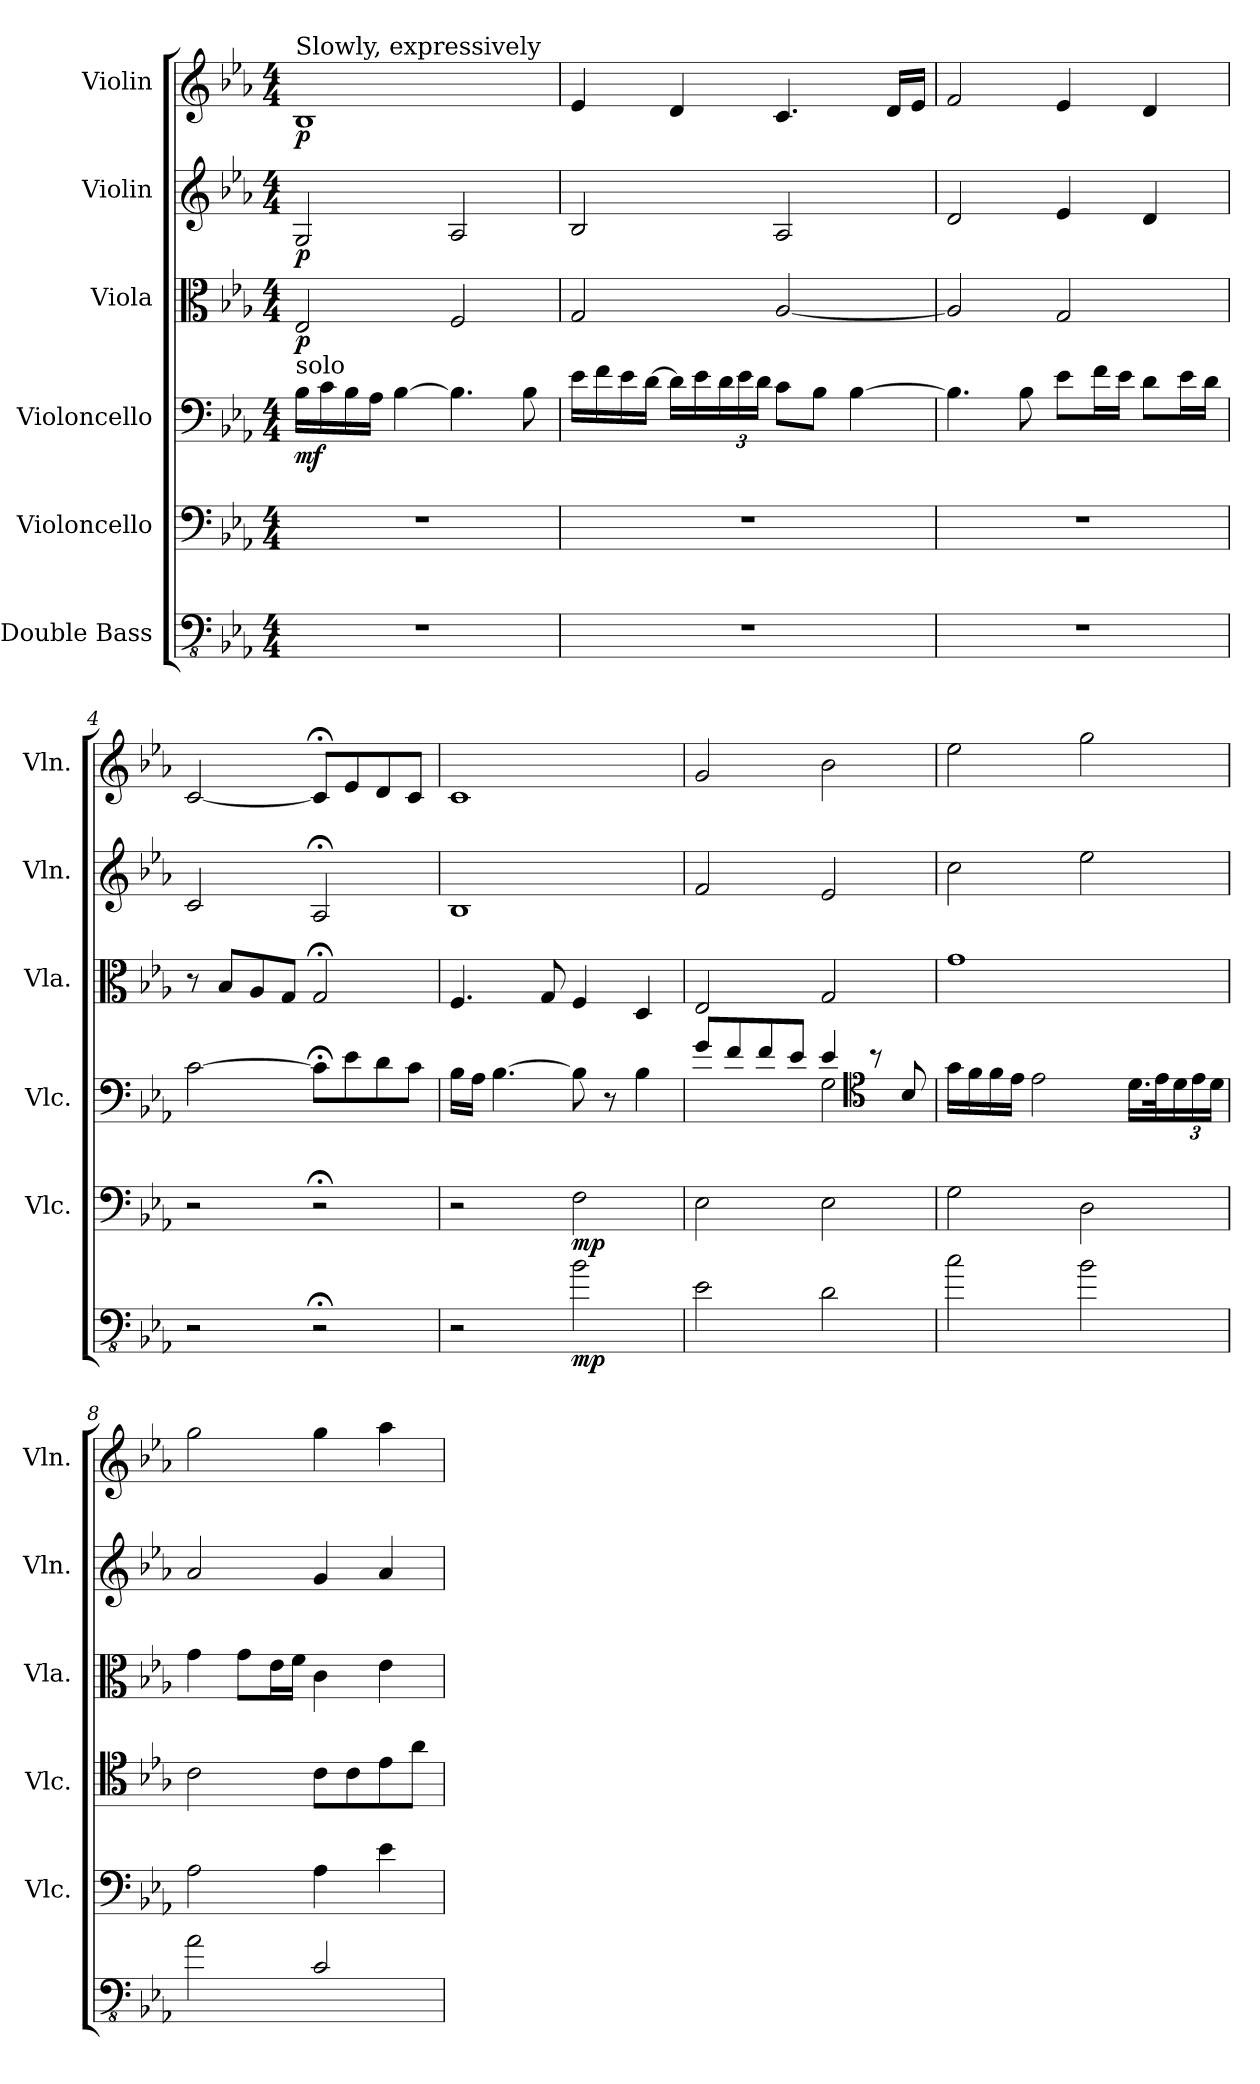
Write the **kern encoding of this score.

**kern	**dynam	**kern	**dynam	**kern	**dynam	**kern	**dynam	**kern	**dynam	**kern	**dynam
*part6	*part6	*part5	*part5	*part4	*part4	*part3	*part3	*part2	*part2	*part1	*part1
*staff6	*staff6	*staff5	*staff5	*staff4	*staff4	*staff3	*staff3	*staff2	*staff2	*staff1	*staff1
*I"Double Bass	*	*I"Violoncello	*	*I"Violoncello	*	*I"Viola	*	*I"Violin	*	*I"Violin	*
*	*	*I'Vlc.	*	*I'Vlc.	*	*I'Vla.	*	*I'Vln.	*	*I'Vln.	*
*clefFv4	*	*clefF4	*	*clefF4	*	*clefC3	*	*clefG2	*	*clefG2	*
*ITrd7c12	*	*	*	*	*	*	*	*	*	*	*
*k[b-e-a-]	*	*k[b-e-a-]	*	*k[b-e-a-]	*	*k[b-e-a-]	*	*k[b-e-a-]	*	*k[b-e-a-]	*
*M4/4	*	*M4/4	*	*M4/4	*	*M4/4	*	*M4/4	*	*M4/4	*
*MM60	*	*MM60	*	*MM60	*	*MM60	*	*MM60	*	*MM60	*
=1	=1	=1	=1	=1	=1	=1	=1	=1	=1	=1	=1
!	!	!	!	!	!	!	!	!	!	!LO:TX:a:t=Slowly, expressively	!
!	!	!	!	!LO:TX:a:t=solo	!	!	!	!	!	!	!
!	!	!	!	!	!LO:DY:b	!	!LO:DY:b	!	!LO:DY:b	!	!LO:DY:b
1r	.	1r	.	16B-\LL	mf	2E-/	p	2G/	p	1B-	p
.	.	.	.	16c\	.	.	.	.	.	.	.
.	.	.	.	16B-\	.	.	.	.	.	.	.
.	.	.	.	16A-\JJ	.	.	.	.	.	.	.
.	.	.	.	[4B-\	.	.	.	.	.	.	.
.	.	.	.	4.B-\]	.	2F/	.	2A-/	.	.	.
.	.	.	.	8B-\	.	.	.	.	.	.	.
=2	=2	=2	=2	=2	=2	=2	=2	=2	=2	=2	=2
1r	.	1r	.	16e-\LL	.	2G/	.	2B-/	.	4e-/	.
.	.	.	.	16f\	.	.	.	.	.	.	.
.	.	.	.	16e-\	.	.	.	.	.	.	.
.	.	.	.	[16d\JJ	.	.	.	.	.	.	.
.	.	.	.	16d\LL]	.	.	.	.	.	4d/	.
.	.	.	.	16e-\	.	.	.	.	.	.	.
*	*	*	*	*Xbrackettup	*	*	*	*	*	*	*
.	.	.	.	24d\	.	.	.	.	.	.	.
.	.	.	.	24e-\	.	.	.	.	.	.	.
.	.	.	.	24d\JJ	.	.	.	.	.	.	.
.	.	.	.	8c\L	.	[2A-/	.	2A-/	.	4.c/	.
.	.	.	.	8B-\J	.	.	.	.	.	.	.
.	.	.	.	[4B-\	.	.	.	.	.	.	.
.	.	.	.	.	.	.	.	.	.	16d/LL	.
.	.	.	.	.	.	.	.	.	.	16e-/JJ	.
=3	=3	=3	=3	=3	=3	=3	=3	=3	=3	=3	=3
1r	.	1r	.	4.B-\]	.	2A-/]	.	2d/	.	2f/	.
.	.	.	.	8B-\	.	.	.	.	.	.	.
.	.	.	.	8e-\L	.	2G/	.	4e-/	.	4e-/	.
.	.	.	.	16f\L	.	.	.	.	.	.	.
.	.	.	.	16e-\JJ	.	.	.	.	.	.	.
.	.	.	.	8d\L	.	.	.	4d/	.	4d/	.
.	.	.	.	16e-\L	.	.	.	.	.	.	.
.	.	.	.	16d\JJ	.	.	.	.	.	.	.
!!LO:PB:g=z
=4	=4	=4	=4	=4	=4	=4	=4	=4	=4	=4	=4
2r	.	2r	.	[2c\	.	8r	.	2c/	.	[2c/	.
.	.	.	.	.	.	8B-/L	.	.	.	.	.
.	.	.	.	.	.	8A-/	.	.	.	.	.
.	.	.	.	.	.	8G/J	.	.	.	.	.
2r;<	.	2r;<	.	8c;<\L]	.	2G;</	.	2A-;</	.	8c;</L]	.
.	.	.	.	8e-\	.	.	.	.	.	8e-/	.
.	.	.	.	8d\	.	.	.	.	.	8d/	.
.	.	.	.	8c\J	.	.	.	.	.	8c/J	.
=5	=5	=5	=5	=5	=5	=5	=5	=5	=5	=5	=5
2r	.	2r	.	16B-\LL	.	4.F/	.	1B-	.	1c	.
.	.	.	.	16A-\JJ	.	.	.	.	.	.	.
.	.	.	.	[4.B-\	.	.	.	.	.	.	.
.	.	.	.	.	.	8G/	.	.	.	.	.
!	!LO:DY:b	!	!LO:DY:b	!	!	!	!	!	!	!	!
2BB-\	mp	2F\	mp	8B-\]	.	4F/	.	.	.	.	.
.	.	.	.	8r	.	.	.	.	.	.	.
.	.	.	.	4B-\	.	4D/	.	.	.	.	.
=6	=6	=6	=6	=6	=6	=6	=6	=6	=6	=6	=6
*	*	*	*	*^	*	*	*	*	*	*	*
2EE-\	.	2E-\	.	8g/L	2ryy	.	2E-/	.	2f/	.	2g/	.
.	.	.	.	8f/	.	.	.	.	.	.	.	.
.	.	.	.	8f/	.	.	.	.	.	.	.	.
.	.	.	.	8e-/J	.	.	.	.	.	.	.	.
2DD\	.	2E-\	.	4e-/	2G\	.	2G/	.	2e-/	.	2b-\	.
*	*	*	*	*clefC4	*	*	*	*	*	*	*	*
.	.	.	.	8r	.	.	.	.	.	.	.	.
.	.	.	.	8B-/	.	.	.	.	.	.	.	.
*	*	*	*	*v	*v	*	*	*	*	*	*	*
=7	=7	=7	=7	=7	=7	=7	=7	=7	=7	=7	=7
2C\	.	2G\	.	16g\LL	.	1g	.	2cc\	.	2ee-\	.
.	.	.	.	16f\	.	.	.	.	.	.	.
.	.	.	.	16f\	.	.	.	.	.	.	.
.	.	.	.	16e-\JJ	.	.	.	.	.	.	.
.	.	.	.	2e-\	.	.	.	.	.	.	.
2BB-\	.	2D\	.	.	.	.	.	2ee-\	.	2gg\	.
.	.	.	.	16.d\LL	.	.	.	.	.	.	.
.	.	.	.	32e-\K	.	.	.	.	.	.	.
.	.	.	.	24d\	.	.	.	.	.	.	.
.	.	.	.	24e-\	.	.	.	.	.	.	.
.	.	.	.	24d\JJ	.	.	.	.	.	.	.
!!LO:LB:g=z
=8	=8	=8	=8	=8	=8	=8	=8	=8	=8	=8	=8
2AA-\	.	2A-\	.	2c\	.	4g\	.	2a-/	.	2gg\	.
.	.	.	.	.	.	8g\L	.	.	.	.	.
.	.	.	.	.	.	16e-\L	.	.	.	.	.
.	.	.	.	.	.	16f\JJ	.	.	.	.	.
2CC/	.	4A-\	.	8c\L	.	4c\	.	4g/	.	4gg\	.
.	.	.	.	8c\	.	.	.	.	.	.	.
.	.	4e-\	.	8e-\	.	4e-\	.	4a-/	.	4aa-\	.
.	.	.	.	8a-\J	.	.	.	.	.	.	.
=	=	=	=	=	=	=	=	=	=	=	=
*-	*-	*-	*-	*-	*-	*-	*-	*-	*-	*-	*-
